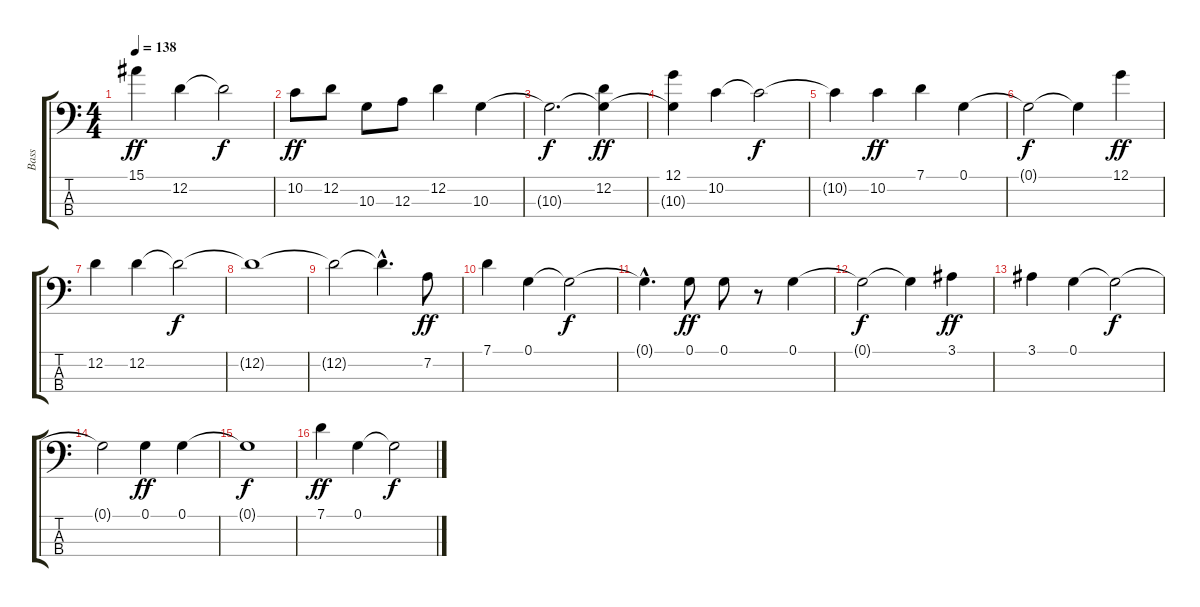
\track ("Bass" "Bass") {instrument electricbasspick}
\staff {score tabs}
\tuning (G2 D2 A1 E1) {hide}
\ts (4 4)
\tempo 138
\clef f4
\ks c
15.1.4{dy ff} 12.2.4 12.2{t}.2{dy f} |
10.2.8{dy ff} 12.2.8 10.3.8 12.3.8 12.2.4 10.3.4 |
10.3{t}.2{d dy f} (12.2 10.3{t}).4{dy ff} |
(12.1 10.3{t}).4 10.2.4 10.2{t}.2{dy f} |
10.2{t}.4 10.2.4{dy ff} 7.1.4 0.1.4 |
0.1{t}.2{dy f} 0.1{t}.4 12.1.4{dy ff} |
12.2.4 12.2.4 12.2{t}.2{dy f} |
12.2{t}.1 |
12.2{t}.2 12.2{hac t}.4{d} 7.2.8{dy ff} |
7.1.4 0.1.4 0.1{t}.2{dy f} |
0.1{hac t}.4{d} 0.1.8{dy ff} 0.1.8 r.8 0.1.4 |
0.1{t}.2{dy f} 0.1{t}.4 3.1.4{dy ff} |
3.1.4 0.1.4 0.1{t}.2{dy f} |
0.1{t}.2 0.1.4{dy ff} 0.1.4 |
0.1{t}.1{dy f} |
7.1.4{dy ff} 0.1.4 0.1{t}.2{dy f}
